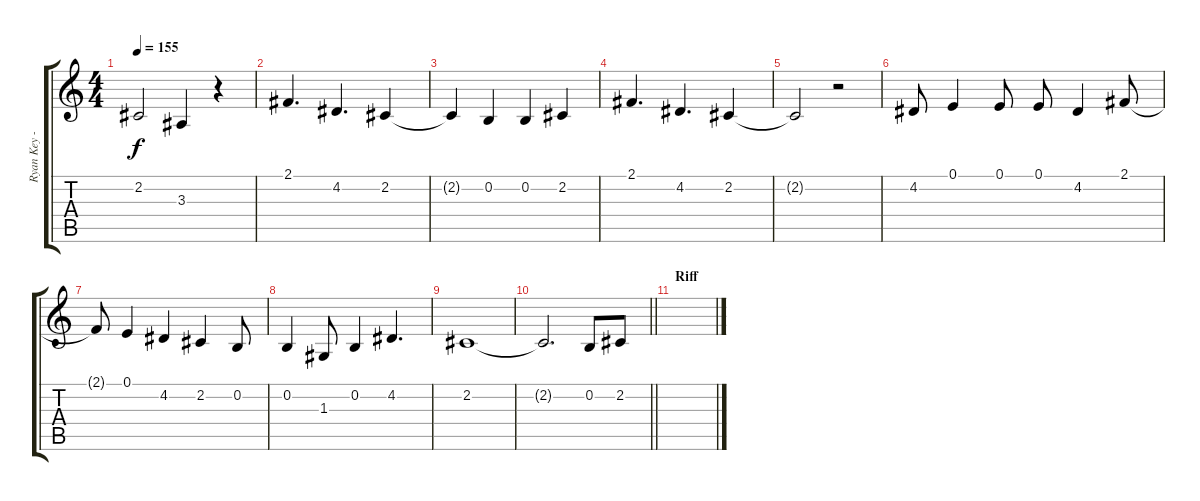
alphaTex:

\track ("Ryan Key - Vocals" "Ryan Key -") {instrument altosax}
\staff {score tabs}
\tuning (E4 B3 G3 D3 A2 E2) {hide}
\ts (4 4)
\tempo 155
\clef g2
\ks c
2.2.2{dy f} 3.3.4 r.4 |
2.1.4{d} 4.2.4{d} 2.2.4 |
2.2{t}.4 0.2.4 0.2.4 2.2.4 |
2.1.4{d} 4.2.4{d} 2.2.4 |
2.2{t}.2 r.2 |
4.2.8 0.1.4 0.1.8 0.1.8 4.2.4 2.1.8 |
2.1{t}.8 0.1.4 4.2.4 2.2.4 0.2.8 |
0.2.4 1.3.8 0.2.4 4.2.4{d} |
2.2.1 |
\barLineRight lightlight
2.2{t}.2{d} 0.2.8 2.2.8 |
\section ("" "Riff")
